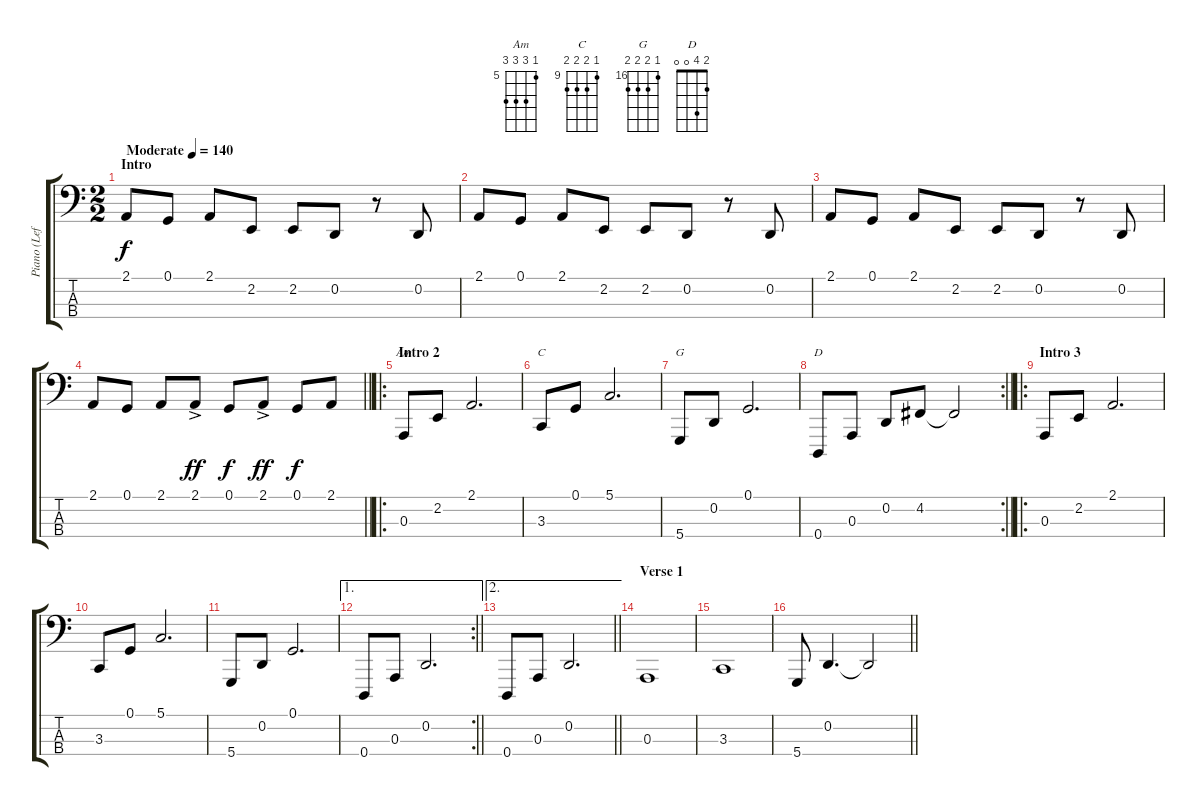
\track ("Piano (Left Hand)" "Piano (Lef") {instrument acousticgrandpiano}
\staff {score tabs}
\tuning (G2 D2 A1 D1) {hide}
\chord ("Am" 5 7 7 7) {firstfret 5}
\chord ("C" 9 10 10 10) {firstfret 9}
\chord ("G" 16 17 17 17) {firstfret 16}
\chord ("D" 2 4 0 0)
\ts (2 2)
\section ("" "Intro")
\tempo (140 "Moderate")
\clef f4
\ks c
2.1.8{dy f instrument acousticgrandpiano} 0.1.8 2.1.8 2.2.8 2.2.8 0.2.8 r.8 0.2.8 |
2.1.8 0.1.8 2.1.8 2.2.8 2.2.8 0.2.8 r.8 0.2.8 |
2.1.8 0.1.8 2.1.8 2.2.8 2.2.8 0.2.8 r.8 0.2.8 |
\barLineRight lightlight
2.1.8 0.1.8 2.1.8 2.1{ac}.8{dy ff} 0.1.8{dy f} 2.1{ac}.8{dy ff} 0.1.8{dy f} 2.1.8 |
\ro
\section ("" "Intro 2")
0.3.8{ch "Am"} 2.2.8 2.1.2{d} |
3.3.8{ch "C"} 0.1.8 5.1.2{d} |
5.4.8{ch "G"} 0.2.8 0.1.2{d} |
\rc 2
\barLineRight lightlight
0.4.8{ch "D"} 0.3.8 0.2.8 4.2.8 4.2{t}.2 |
\ro
\section ("" "Intro 3")
0.3.8 2.2.8 2.1.2{d} |
3.3.8 0.1.8 5.1.2{d} |
5.4.8 0.2.8 0.1.2{d} |
\ae 1
\rc 2
\barLineRight lightlight
0.4.8 0.3.8 0.2.2{d} |
\ae 2
\barLineRight lightlight
0.4.8 0.3.8 0.2.2{d} |
\section ("" "Verse 1")
0.3.1 |
3.3.1 |
\barLineRight lightlight
5.4.8 0.2.4{d} 0.2{t}.2
